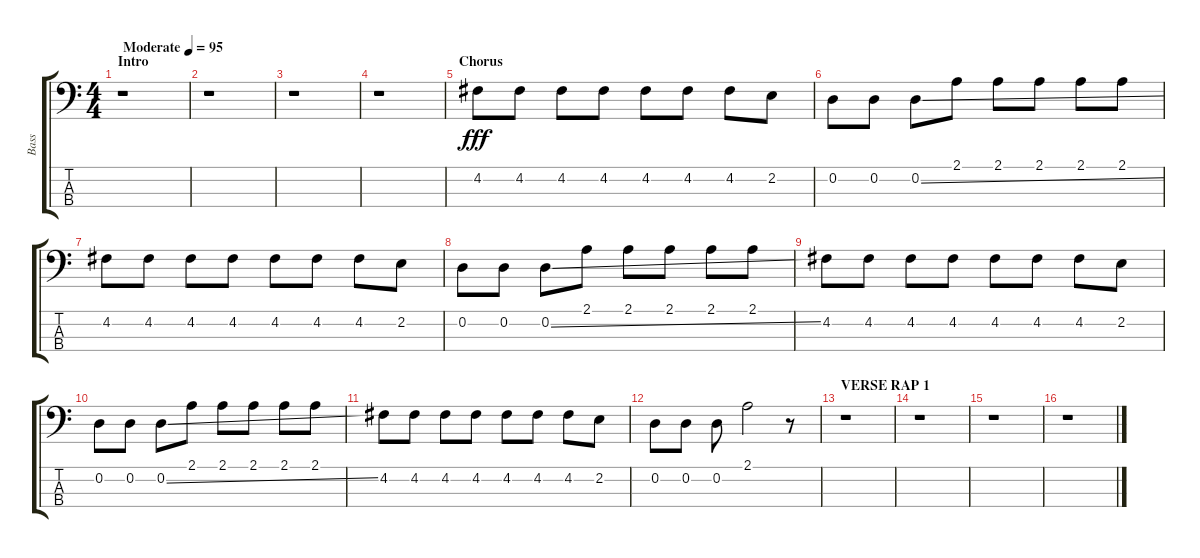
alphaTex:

\track ("Bass" "Bass") {instrument electricbassfinger}
\staff {score tabs}
\tuning (G2 D2 A1 E1) {hide}
\ts (4 4)
\section ("" "Intro")
\tempo (95 "Moderate")
\clef f4
\ks c
r.1{dy fff instrument electricbassfinger} |
r.1 |
r.1 |
r.1 |
\section ("" "Chorus")
4.2.8 4.2.8 4.2.8 4.2.8 4.2.8 4.2.8 4.2.8 2.2.8 |
0.2.8 0.2.8 0.2{ss}.8 2.1.8 2.1.8 2.1.8 2.1.8 2.1.8 |
4.2.8 4.2.8 4.2.8 4.2.8 4.2.8 4.2.8 4.2.8 2.2.8 |
0.2.8 0.2.8 0.2{ss}.8 2.1.8 2.1.8 2.1.8 2.1.8 2.1.8 |
4.2.8 4.2.8 4.2.8 4.2.8 4.2.8 4.2.8 4.2.8 2.2.8 |
0.2.8 0.2.8 0.2{ss}.8 2.1.8 2.1.8 2.1.8 2.1.8 2.1.8 |
4.2.8 4.2.8 4.2.8 4.2.8 4.2.8 4.2.8 4.2.8 2.2.8 |
0.2.8 0.2.8 0.2.8 2.1.2 r.8 |
\section ("" "VERSE RAP 1")
r.1 |
r.1 |
r.1 |
r.1
